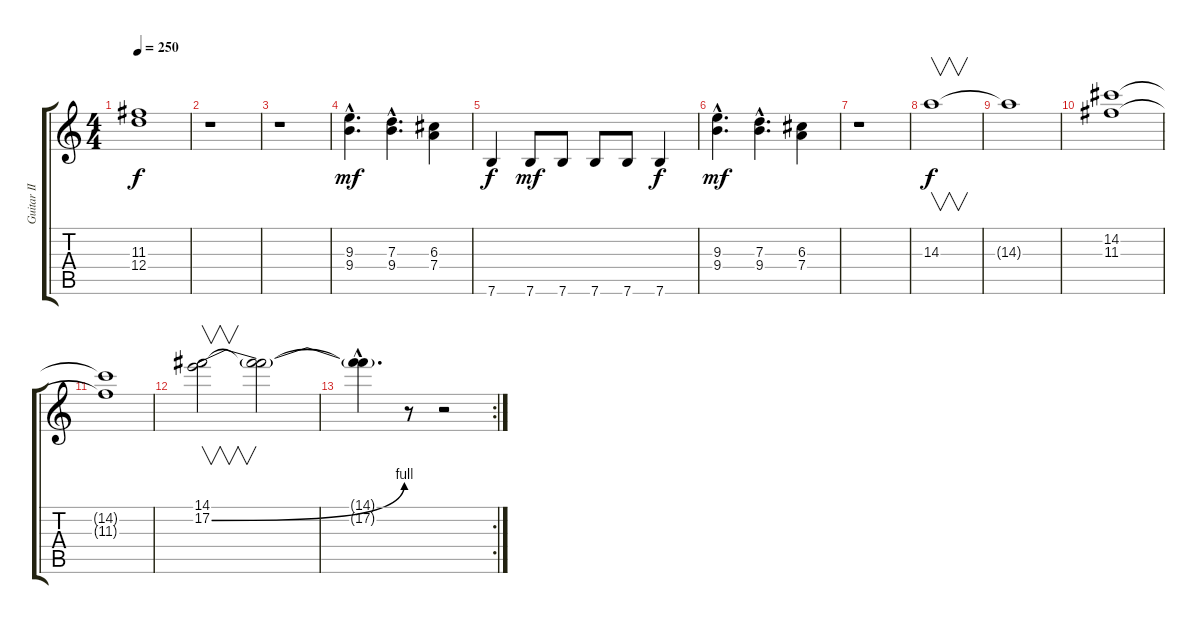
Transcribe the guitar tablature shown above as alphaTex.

\track ("Guitar II" "Guitar II") {instrument overdrivenguitar}
\staff {score tabs}
\tuning (E4 B3 G3 D3 A2 E2) {hide}
\ts (4 4)
\tempo 250
\clef g2
\ks c
(11.3{t} 12.4{t}).1{dy f} |
r.1 |
r.1 |
(9.3{hac} 9.4{hac}).4{d dy mf} (7.3{hac} 9.4{hac}).4{d} (6.3 7.4).4 |
7.6.4{dy f} 7.6.8{dy mf} 7.6.8 7.6.8 7.6.8 7.6.4{dy f} |
(9.3{hac} 9.4{hac}).4{d dy mf} (7.3{hac} 9.4{hac}).4{d} (6.3 7.4).4 |
r.1 |
14.3.1{v dy f} |
14.3{t}.1 |
(14.2 11.3).1 |
(14.2{t} 11.3{t}).1 |
(14.1 17.2{be (bend 0 0 60 4)}).2{v} (14.1{t} 17.2{t}).2 |
\rc 2
(14.1{hac t} 17.2{hac t}).4{d} r.8 r.2
